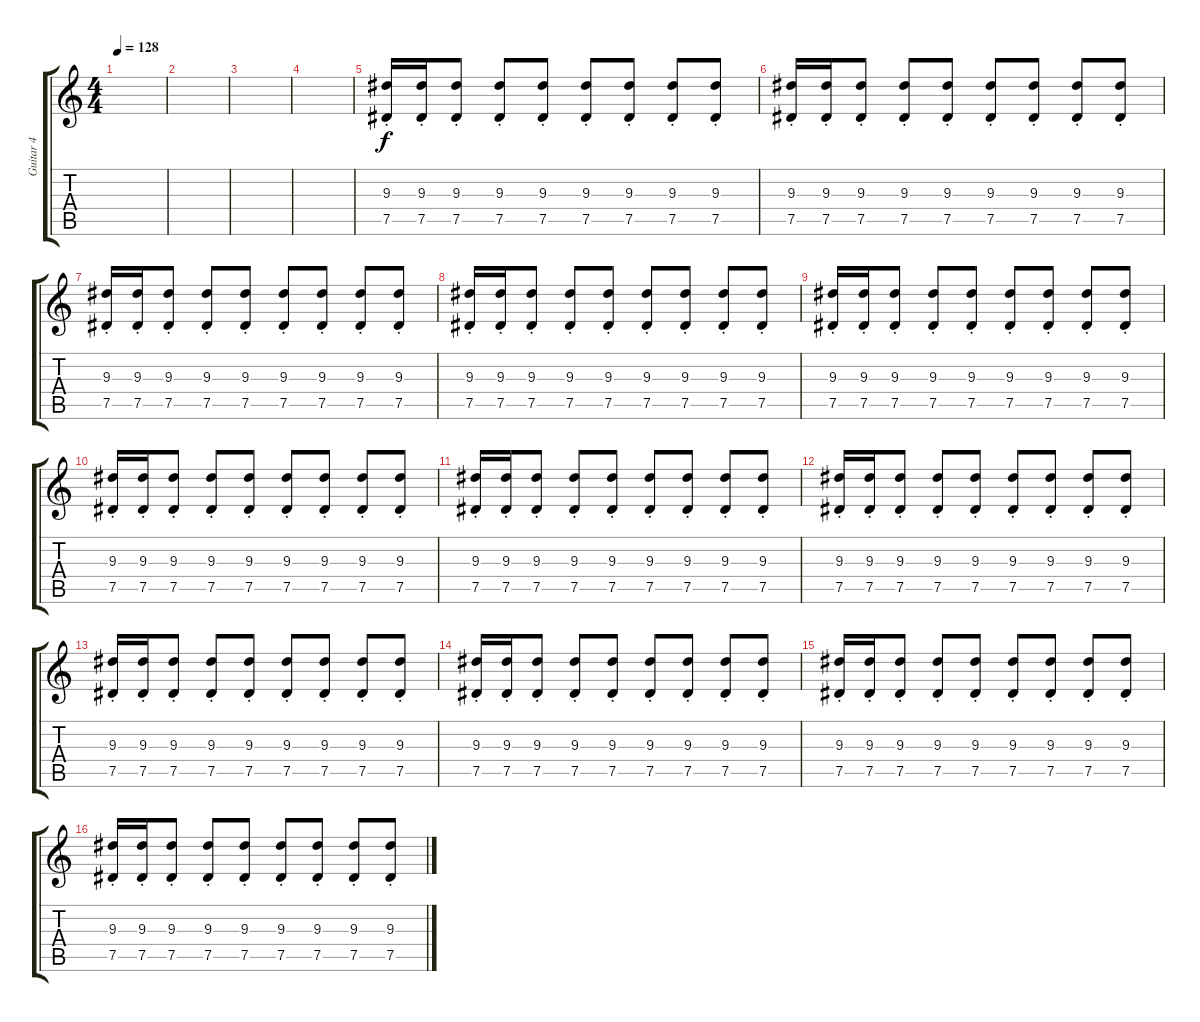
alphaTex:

\track ("Guitar 4" "Guitar 4") {instrument distortionguitar}
\staff {score tabs}
\tuning (Eb4 Bb3 Gb3 Db3 Ab2 Eb2) {hide}
\ts (4 4)
\tempo 128
\clef g2
\ks c
|
|
|
|
(9.3{st} 7.5{st}).16{volume 13 balance 14 instrument stringensemble1} (9.3{st} 7.5{st}).16 (9.3{st} 7.5{st}).8 (9.3{st} 7.5{st}).8 (9.3{st} 7.5{st}).8 (9.3{st} 7.5{st}).8 (9.3{st} 7.5{st}).8 (9.3{st} 7.5{st}).8 (9.3{st} 7.5{st}).8 |
(9.3{st} 7.5{st}).16 (9.3{st} 7.5{st}).16 (9.3{st} 7.5{st}).8 (9.3{st} 7.5{st}).8 (9.3{st} 7.5{st}).8 (9.3{st} 7.5{st}).8 (9.3{st} 7.5{st}).8 (9.3{st} 7.5{st}).8 (9.3{st} 7.5{st}).8 |
(9.3{st} 7.5{st}).16 (9.3{st} 7.5{st}).16 (9.3{st} 7.5{st}).8 (9.3{st} 7.5{st}).8 (9.3{st} 7.5{st}).8 (9.3{st} 7.5{st}).8 (9.3{st} 7.5{st}).8 (9.3{st} 7.5{st}).8 (9.3{st} 7.5{st}).8 |
(9.3{st} 7.5{st}).16 (9.3{st} 7.5{st}).16 (9.3{st} 7.5{st}).8 (9.3{st} 7.5{st}).8 (9.3{st} 7.5{st}).8 (9.3{st} 7.5{st}).8 (9.3{st} 7.5{st}).8 (9.3{st} 7.5{st}).8 (9.3{st} 7.5{st}).8 |
(9.3{st} 7.5{st}).16 (9.3{st} 7.5{st}).16 (9.3{st} 7.5{st}).8 (9.3{st} 7.5{st}).8 (9.3{st} 7.5{st}).8 (9.3{st} 7.5{st}).8 (9.3{st} 7.5{st}).8 (9.3{st} 7.5{st}).8 (9.3{st} 7.5{st}).8 |
(9.3{st} 7.5{st}).16 (9.3{st} 7.5{st}).16 (9.3{st} 7.5{st}).8 (9.3{st} 7.5{st}).8 (9.3{st} 7.5{st}).8 (9.3{st} 7.5{st}).8 (9.3{st} 7.5{st}).8 (9.3{st} 7.5{st}).8 (9.3{st} 7.5{st}).8 |
(9.3{st} 7.5{st}).16 (9.3{st} 7.5{st}).16 (9.3{st} 7.5{st}).8 (9.3{st} 7.5{st}).8 (9.3{st} 7.5{st}).8 (9.3{st} 7.5{st}).8 (9.3{st} 7.5{st}).8 (9.3{st} 7.5{st}).8 (9.3{st} 7.5{st}).8 |
(9.3{st} 7.5{st}).16 (9.3{st} 7.5{st}).16 (9.3{st} 7.5{st}).8 (9.3{st} 7.5{st}).8 (9.3{st} 7.5{st}).8 (9.3{st} 7.5{st}).8 (9.3{st} 7.5{st}).8 (9.3{st} 7.5{st}).8 (9.3{st} 7.5{st}).8 |
(9.3{st} 7.5{st}).16 (9.3{st} 7.5{st}).16 (9.3{st} 7.5{st}).8 (9.3{st} 7.5{st}).8 (9.3{st} 7.5{st}).8 (9.3{st} 7.5{st}).8 (9.3{st} 7.5{st}).8 (9.3{st} 7.5{st}).8 (9.3{st} 7.5{st}).8 |
(9.3{st} 7.5{st}).16 (9.3{st} 7.5{st}).16 (9.3{st} 7.5{st}).8 (9.3{st} 7.5{st}).8 (9.3{st} 7.5{st}).8 (9.3{st} 7.5{st}).8 (9.3{st} 7.5{st}).8 (9.3{st} 7.5{st}).8 (9.3{st} 7.5{st}).8 |
(9.3{st} 7.5{st}).16 (9.3{st} 7.5{st}).16 (9.3{st} 7.5{st}).8 (9.3{st} 7.5{st}).8 (9.3{st} 7.5{st}).8 (9.3{st} 7.5{st}).8 (9.3{st} 7.5{st}).8 (9.3{st} 7.5{st}).8 (9.3{st} 7.5{st}).8 |
(9.3{st} 7.5{st}).16 (9.3{st} 7.5{st}).16 (9.3{st} 7.5{st}).8 (9.3{st} 7.5{st}).8 (9.3{st} 7.5{st}).8 (9.3{st} 7.5{st}).8 (9.3{st} 7.5{st}).8 (9.3{st} 7.5{st}).8 (9.3{st} 7.5{st}).8
